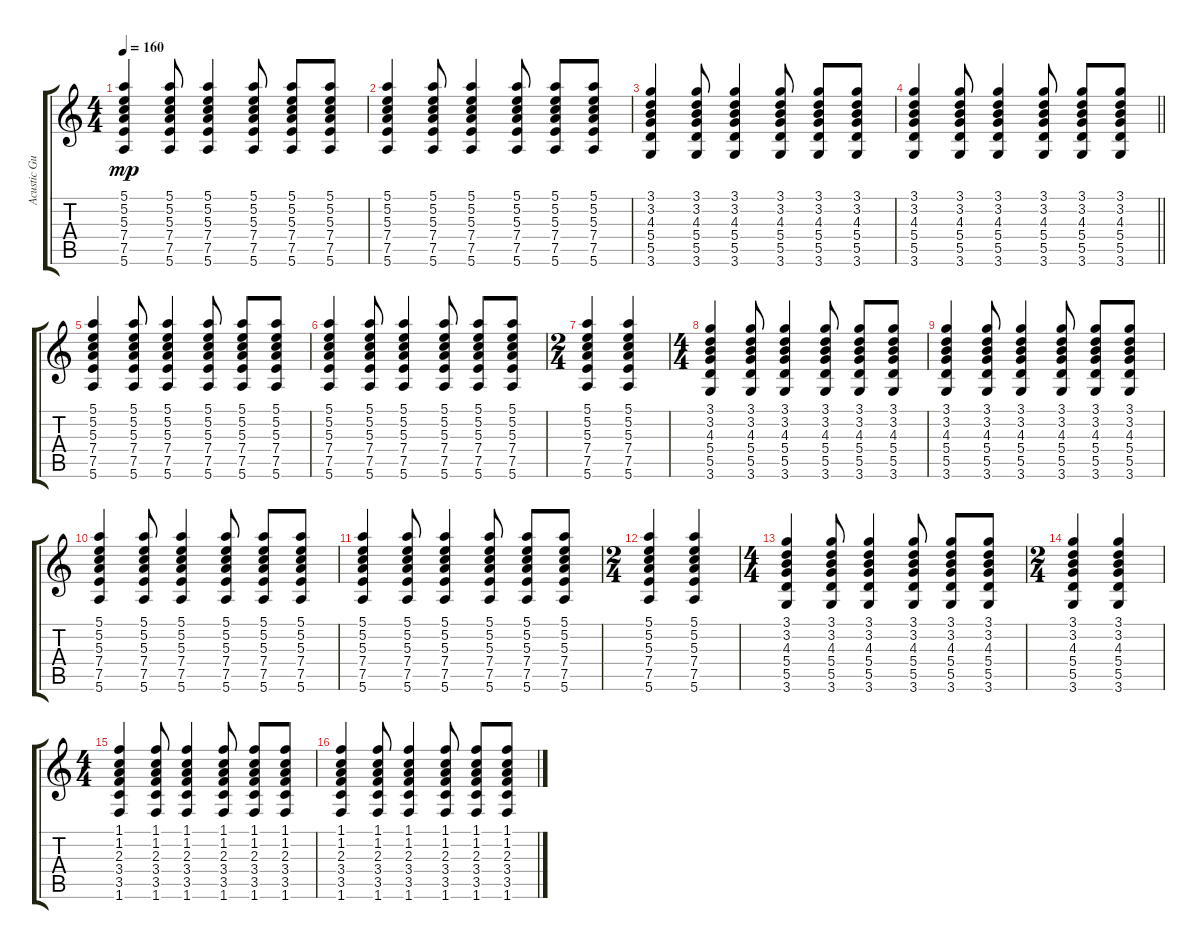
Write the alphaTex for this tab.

\track ("Acustic Guitar - Copy" "Acustic Gu") {instrument acousticguitarsteel}
\staff {score tabs}
\tuning (E4 B3 G3 D3 A2 E2) {hide}
\ts (4 4)
\tempo 160
\clef g2
\ks c
(5.1 5.2 5.3 7.4 7.5 5.6).4{dy mp} (5.1 5.2 5.3 7.4 7.5 5.6).8 (5.1 5.2 5.3 7.4 7.5 5.6).4 (5.1 5.2 5.3 7.4 7.5 5.6).8 (5.1 5.2 5.3 7.4 7.5 5.6).8 (5.1 5.2 5.3 7.4 7.5 5.6).8 |
(5.1 5.2 5.3 7.4 7.5 5.6).4 (5.1 5.2 5.3 7.4 7.5 5.6).8 (5.1 5.2 5.3 7.4 7.5 5.6).4 (5.1 5.2 5.3 7.4 7.5 5.6).8 (5.1 5.2 5.3 7.4 7.5 5.6).8 (5.1 5.2 5.3 7.4 7.5 5.6).8 |
(3.1 3.2 4.3 5.4 5.5 3.6).4 (3.1 3.2 4.3 5.4 5.5 3.6).8 (3.1 3.2 4.3 5.4 5.5 3.6).4 (3.1 3.2 4.3 5.4 5.5 3.6).8 (3.1 3.2 4.3 5.4 5.5 3.6).8 (3.1 3.2 4.3 5.4 5.5 3.6).8 |
\barLineRight lightlight
(3.1 3.2 4.3 5.4 5.5 3.6).4 (3.1 3.2 4.3 5.4 5.5 3.6).8 (3.1 3.2 4.3 5.4 5.5 3.6).4 (3.1 3.2 4.3 5.4 5.5 3.6).8 (3.1 3.2 4.3 5.4 5.5 3.6).8 (3.1 3.2 4.3 5.4 5.5 3.6).8 |
(5.1 5.2 5.3 7.4 7.5 5.6).4 (5.1 5.2 5.3 7.4 7.5 5.6).8 (5.1 5.2 5.3 7.4 7.5 5.6).4 (5.1 5.2 5.3 7.4 7.5 5.6).8 (5.1 5.2 5.3 7.4 7.5 5.6).8 (5.1 5.2 5.3 7.4 7.5 5.6).8 |
(5.1 5.2 5.3 7.4 7.5 5.6).4 (5.1 5.2 5.3 7.4 7.5 5.6).8 (5.1 5.2 5.3 7.4 7.5 5.6).4 (5.1 5.2 5.3 7.4 7.5 5.6).8 (5.1 5.2 5.3 7.4 7.5 5.6).8 (5.1 5.2 5.3 7.4 7.5 5.6).8 |
\ts (2 4)
(5.1 5.2 5.3 7.4 7.5 5.6).4 (5.1 5.2 5.3 7.4 7.5 5.6).4 |
\ts (4 4)
(3.1 3.2 4.3 5.4 5.5 3.6).4 (3.1 3.2 4.3 5.4 5.5 3.6).8 (3.1 3.2 4.3 5.4 5.5 3.6).4 (3.1 3.2 4.3 5.4 5.5 3.6).8 (3.1 3.2 4.3 5.4 5.5 3.6).8 (3.1 3.2 4.3 5.4 5.5 3.6).8 |
(3.1 3.2 4.3 5.4 5.5 3.6).4 (3.1 3.2 4.3 5.4 5.5 3.6).8 (3.1 3.2 4.3 5.4 5.5 3.6).4 (3.1 3.2 4.3 5.4 5.5 3.6).8 (3.1 3.2 4.3 5.4 5.5 3.6).8 (3.1 3.2 4.3 5.4 5.5 3.6).8 |
(5.1 5.2 5.3 7.4 7.5 5.6).4 (5.1 5.2 5.3 7.4 7.5 5.6).8 (5.1 5.2 5.3 7.4 7.5 5.6).4 (5.1 5.2 5.3 7.4 7.5 5.6).8 (5.1 5.2 5.3 7.4 7.5 5.6).8 (5.1 5.2 5.3 7.4 7.5 5.6).8 |
(5.1 5.2 5.3 7.4 7.5 5.6).4 (5.1 5.2 5.3 7.4 7.5 5.6).8 (5.1 5.2 5.3 7.4 7.5 5.6).4 (5.1 5.2 5.3 7.4 7.5 5.6).8 (5.1 5.2 5.3 7.4 7.5 5.6).8 (5.1 5.2 5.3 7.4 7.5 5.6).8 |
\ts (2 4)
(5.1 5.2 5.3 7.4 7.5 5.6).4 (5.1 5.2 5.3 7.4 7.5 5.6).4 |
\ts (4 4)
(3.1 3.2 4.3 5.4 5.5 3.6).4 (3.1 3.2 4.3 5.4 5.5 3.6).8 (3.1 3.2 4.3 5.4 5.5 3.6).4 (3.1 3.2 4.3 5.4 5.5 3.6).8 (3.1 3.2 4.3 5.4 5.5 3.6).8 (3.1 3.2 4.3 5.4 5.5 3.6).8 |
\ts (2 4)
(3.1 3.2 4.3 5.4 5.5 3.6).4 (3.1 3.2 4.3 5.4 5.5 3.6).4 |
\ts (4 4)
(1.1 1.2 2.3 3.4 3.5 1.6).4 (1.1 1.2 2.3 3.4 3.5 1.6).8 (1.1 1.2 2.3 3.4 3.5 1.6).4 (1.1 1.2 2.3 3.4 3.5 1.6).8 (1.1 1.2 2.3 3.4 3.5 1.6).8 (1.1 1.2 2.3 3.4 3.5 1.6).8 |
(1.1 1.2 2.3 3.4 3.5 1.6).4 (1.1 1.2 2.3 3.4 3.5 1.6).8 (1.1 1.2 2.3 3.4 3.5 1.6).4 (1.1 1.2 2.3 3.4 3.5 1.6).8 (1.1 1.2 2.3 3.4 3.5 1.6).8 (1.1 1.2 2.3 3.4 3.5 1.6).8
